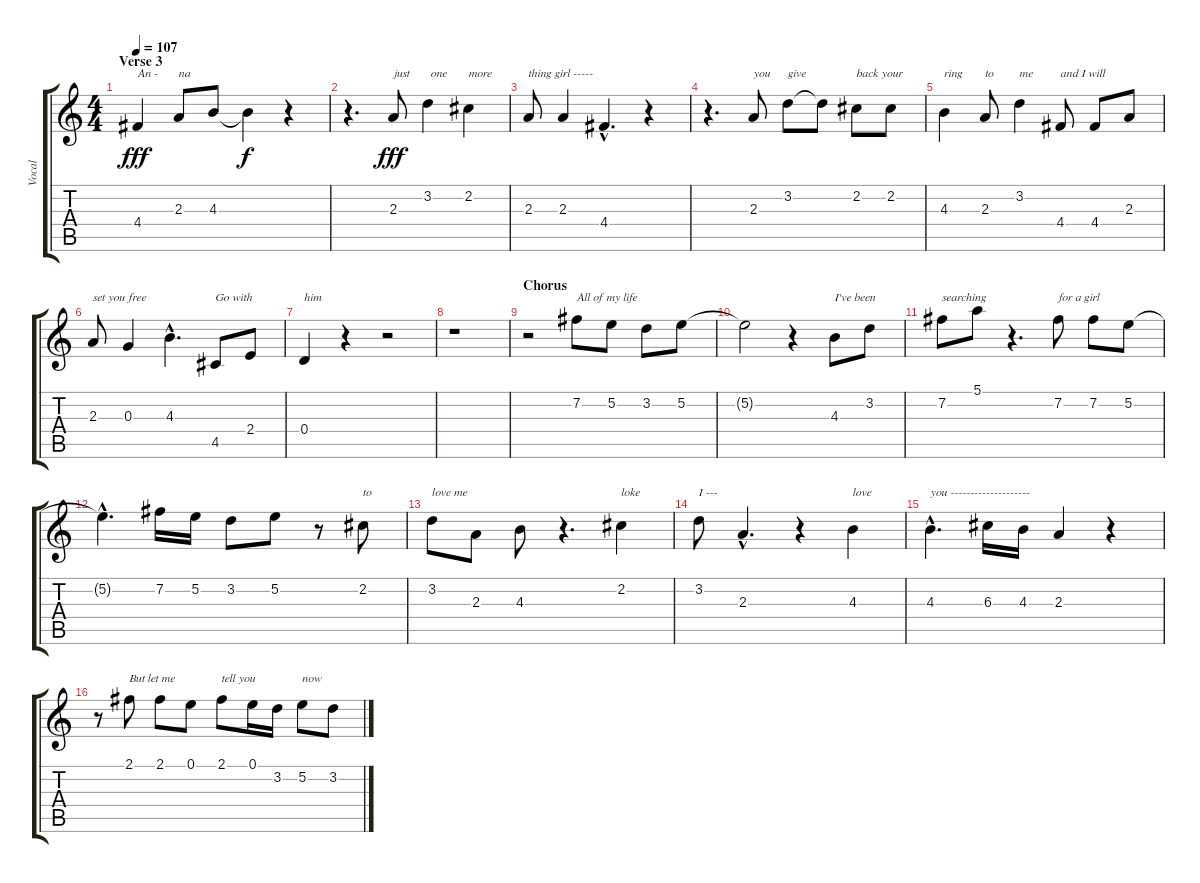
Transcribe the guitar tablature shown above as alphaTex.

\track ("Vocal" "Vocal") {instrument acousticguitarnylon}
\staff {score tabs}
\tuning (E4 B3 G3 D3 A2 E2) {hide}
\ts (4 4)
\section ("" "Verse 3")
\tempo 107
\clef g2
\ks c
4.4.4{txt "An -" dy fff} 2.3.8{txt "na"} 4.3.8 4.3{t}.4{dy f} r.4 |
r.4{d} 2.3.8{txt "just" dy fff} 3.2.4{txt " one"} 2.2.4{txt "more"} |
2.3.8{txt "thing girl -----"} 2.3.4 4.4{hac}.4{d} r.4 |
r.4{d} 2.3.8{txt "you"} 3.2.8{txt "give"} 3.2{t}.8 2.2.8{txt "back your"} 2.2.8{txt " "} |
4.3.4{txt "ring"} 2.3.8{txt "to"} 3.2.4{txt "me"} 4.4.8{txt "and I will"} 4.4.8 2.3.8 |
2.3.8{txt "set you free"} 0.3.4 4.3{hac}.4{d} 4.5.8{txt "Go with "} 2.4.8 |
0.4.4{txt "him"} r.4 r.2 |
r.1 |
\section ("" "Chorus")
r.2 7.2.8{txt "All of my life"} 5.2.8 3.2.8 5.2.8 |
5.2{t}.2 r.4 4.3.8{txt "I've been"} 3.2.8 |
7.2.8{txt "searching"} 5.1.8 r.4{d} 7.2.8{txt "for a girl"} 7.2.8 5.2.8 |
5.2{hac t}.4{d} 7.2.16 5.2.16 3.2.8 5.2.8 r.8 2.2.8{txt "to"} |
3.2.8{txt "love me"} 2.3.8 4.3.8 r.4{d} 2.2.4{txt "loke"} |
3.2.8{txt "I ---"} 2.3{hac}.4{d} r.4 4.3.4{txt "love"} |
4.3{hac}.4{d txt "you --------------------"} 6.3.16 4.3.16 2.3.4 r.4 |
r.8 2.1.8{txt "But let me"} 2.1.8{txt " "} 0.1.8 2.1.8{txt "tell you"} 0.1.16 3.2.16 5.2.8{txt "now"} 3.2.8
